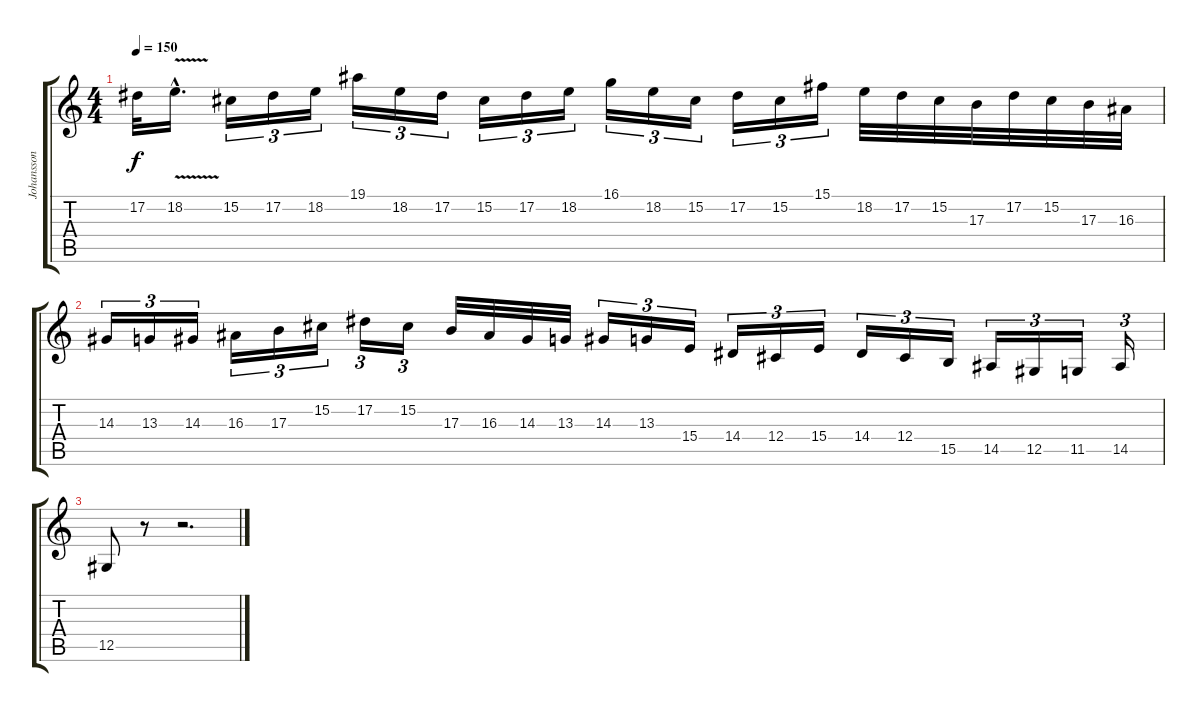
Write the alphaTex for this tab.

\track ("Johansson" "Johansson") {instrument harpsichord}
\staff {score tabs}
\tuning (Eb4 Bb3 Gb3 Db3 Ab2 Eb2) {hide}
\ts (4 4)
\tempo 150
\clef g2
\ks c
17.2.32{dy f} 18.2{v hac}.16{d} 15.2.16{tu (3 2)} 17.2.16{tu (3 2)} 18.2.16{tu (3 2)} 19.1.16{tu (3 2)} 18.2.16{tu (3 2)} 17.2.16{tu (3 2)} 15.2.16{tu (3 2)} 17.2.16{tu (3 2)} 18.2.16{tu (3 2)} 16.1.16{tu (3 2)} 18.2.16{tu (3 2)} 15.2.16{tu (3 2)} 17.2.16{tu (3 2)} 15.2.16{tu (3 2)} 15.1.16{tu (3 2)} 18.2.32 17.2.32 15.2.32 17.3.32 17.2.32 15.2.32 17.3.32 16.3.32 |
14.3.16{tu (3 2)} 13.3.16{tu (3 2)} 14.3.16{tu (3 2)} 16.3.16{tu (3 2)} 17.3.16{tu (3 2)} 15.2.16{tu (3 2)} 17.2.16{tu (3 2)} 15.2.16{tu (3 2)} 17.3.32 16.3.32 14.3.32 13.3.32 14.3.16{tu (3 2)} 13.3.16{tu (3 2)} 15.4.16{tu (3 2)} 14.4.16{tu (3 2)} 12.4.16{tu (3 2)} 15.4.16{tu (3 2)} 14.4.16{tu (3 2)} 12.4.16{tu (3 2)} 15.5.16{tu (3 2)} 14.5.16{tu (3 2)} 12.5.16{tu (3 2)} 11.5.16{tu (3 2)} 14.5.16{tu (3 2)} |
12.5.8 r.8 r.2{d}
